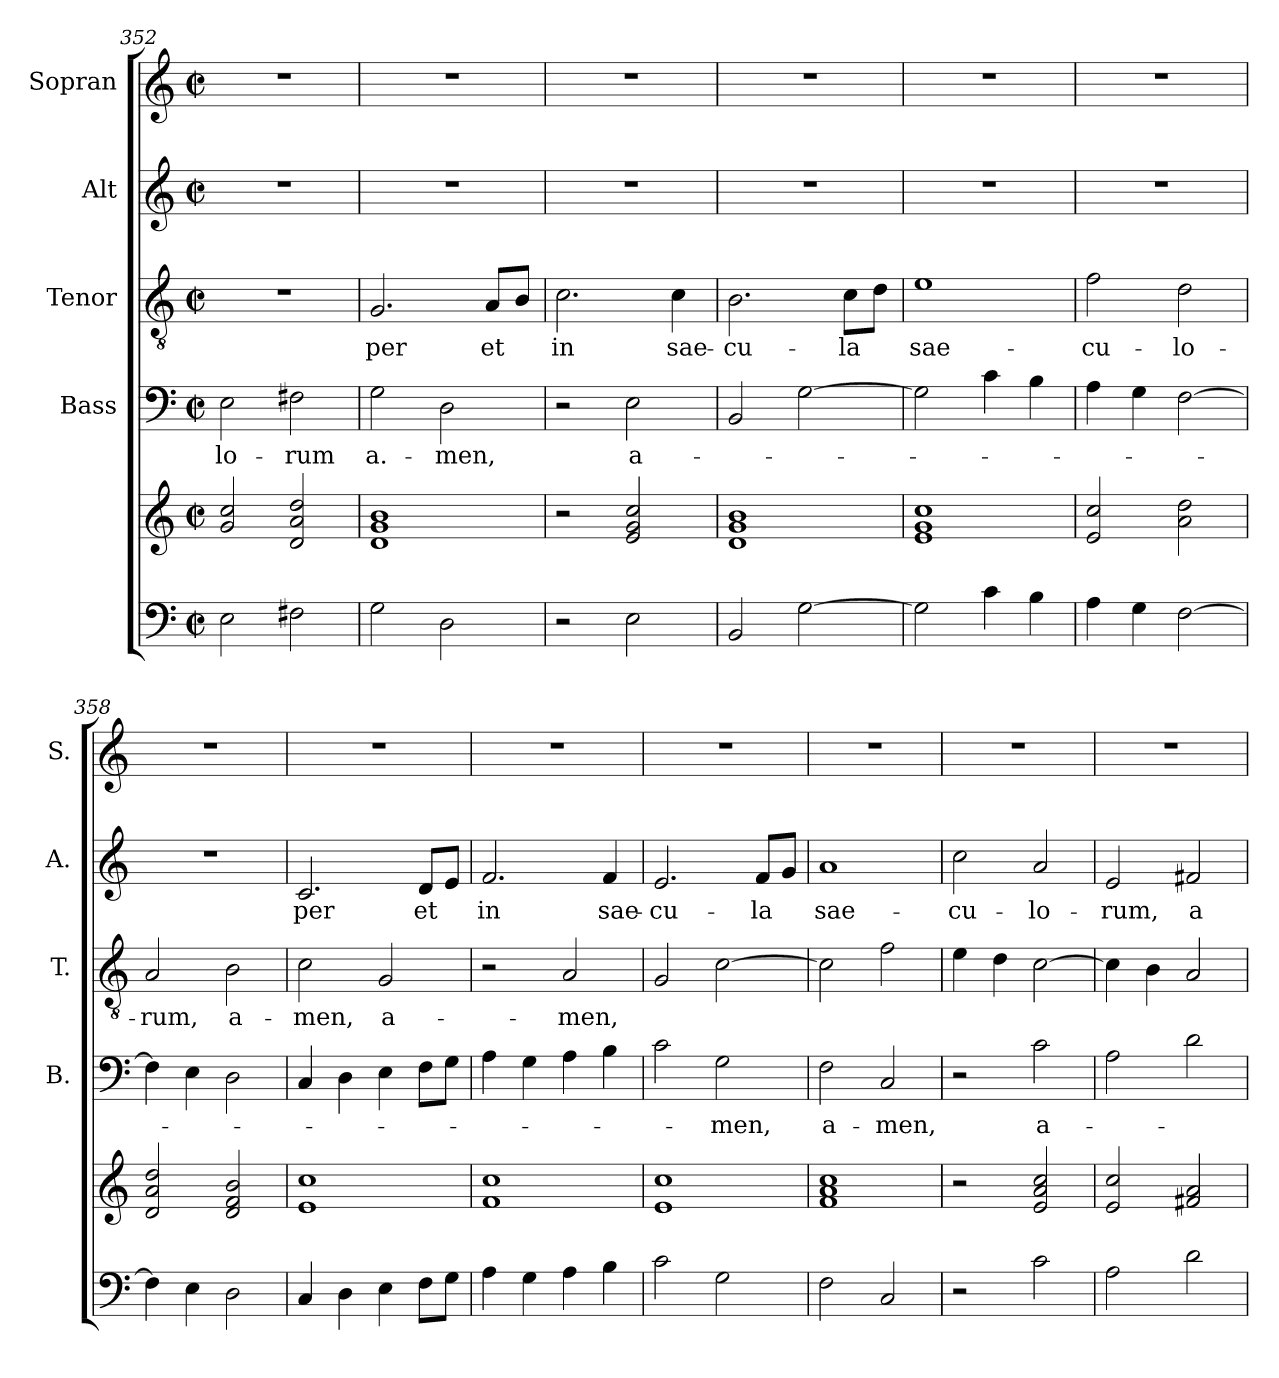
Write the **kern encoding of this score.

**kern	**kern	**kern	**text	**kern	**text	**kern	**text	**kern
*part5	*part5	*part4	*part4	*part3	*part3	*part2	*part2	*part1
*staff6	*staff5	*staff4	*staff4	*staff3	*staff3	*staff2	*staff2	*staff1
*	*	*I"Bass	*	*I"Tenor	*	*I"Alt	*	*I"Sopran
*	*	*I'B.	*	*I'T.	*	*I'A.	*	*I'S.
*clefF4	*clefG2	*clefF4	*	*clefGv2	*	*clefG2	*	*clefG2
*k[]	*k[]	*k[]	*	*k[]	*	*k[]	*	*k[]
*C:	*C:	*C:	*	*C:	*	*C:	*	*C:
*M2/2	*M2/2	*M2/2	*	*M2/2	*	*M2/2	*	*M2/2
*met(c|)	*met(c|)	*met(c|)	*	*met(c|)	*	*met(c|)	*	*met(c|)
=352	=352	=352	=352	=352	=352	=352	=352	=352
!	!	!	!LO:LY:b	!	!	!	!	!
2E\	2g/ 2cc/	2E\	-lo-	1r	.	1r	.	1r
!	!	!	!LO:LY:b	!	!	!	!	!
2F#X\	2d/ 2a/ 2dd/	2F#X\	-rum	.	.	.	.	.
=353	=353	=353	=353	=353	=353	=353	=353	=353
!	!	!	!LO:LY:b	!	!LO:LY:b	!	!	!
2G\	1d 1g 1b	2G\	a.-	2.G/	-per	1r	.	1r
!	!	!	!LO:LY:b	!	!	!	!	!
2D\	.	2D\	-men,	.	.	.	.	.
!	!	!	!	!	!LO:LY:b	!	!	!
.	.	.	.	8A/L	et	.	.	.
.	.	.	.	8B/J	.	.	.	.
=354	=354	=354	=354	=354	=354	=354	=354	=354
!	!	!	!	!	!LO:LY:b	!	!	!
2r	2r	2r	.	2.c\	in	1r	.	1r
!	!	!	!LO:LY:b	!	!	!	!	!
2E\	2e/ 2g/ 2cc/	2E\	a-	.	.	.	.	.
!	!	!	!	!	!LO:LY:b	!	!	!
.	.	.	.	4c\	sae-	.	.	.
=355	=355	=355	=355	=355	=355	=355	=355	=355
!	!	!	!	!	!LO:LY:b	!	!	!
2BB/	1d 1g 1b	2BB/	.	2.B\	-cu-	1r	.	1r
[2G\	.	[2G\	.	.	.	.	.	.
!	!	!	!	!	!LO:LY:b	!	!	!
.	.	.	.	8c\L	-la	.	.	.
.	.	.	.	8d\J	.	.	.	.
!!LO:LB:g=z
=356	=356	=356	=356	=356	=356	=356	=356	=356
!	!	!	!	!	!LO:LY:b	!	!	!
2G\]	1e 1g 1cc	2G\]	.	1e	sae-	1r	.	1r
4c\	.	4c\	.	.	.	.	.	.
4B\	.	4B\	.	.	.	.	.	.
=357	=357	=357	=357	=357	=357	=357	=357	=357
!	!	!	!	!	!LO:LY:b	!	!	!
4A\	2e/ 2cc/	4A\	.	2f\	-cu-	1r	.	1r
4G\	.	4G\	.	.	.	.	.	.
!	!	!	!	!	!LO:LY:b	!	!	!
[2F\	2a\ 2dd\	[2F\	.	2d\	-lo-	.	.	.
=358	=358	=358	=358	=358	=358	=358	=358	=358
!	!	!	!	!	!LO:LY:b	!	!	!
4F\]	2d/ 2a/ 2dd/	4F\]	.	2A/	-rum,	1r	.	1r
4E\	.	4E\	.	.	.	.	.	.
!	!	!	!	!	!LO:LY:b	!	!	!
2D\	2d/ 2f/ 2b/	2D\	.	2B\	a-	.	.	.
=359	=359	=359	=359	=359	=359	=359	=359	=359
!	!	!	!	!	!LO:LY:b	!	!LO:LY:b	!
4C/	1e 1cc	4C/	.	2c\	-men,	2.c/	-per	1r
4D\	.	4D\	.	.	.	.	.	.
!	!	!	!	!	!LO:LY:b	!	!	!
4E\	.	4E\	.	2G/	a-	.	.	.
!	!	!	!	!	!	!	!LO:LY:b	!
8F\L	.	8F\L	.	.	.	8d/L	et	.
8G\J	.	8G\J	.	.	.	8e/J	.	.
=360	=360	=360	=360	=360	=360	=360	=360	=360
!	!	!	!	!	!	!	!LO:LY:b	!
4A\	1f 1cc	4A\	.	2r	.	2.f/	in	1r
4G\	.	4G\	.	.	.	.	.	.
!	!	!	!	!	!LO:LY:b	!	!	!
4A\	.	4A\	.	2A/	-men,	.	.	.
!	!	!	!	!	!	!	!LO:LY:b	!
4B\	.	4B\	.	.	.	4f/	sae-	.
=361	=361	=361	=361	=361	=361	=361	=361	=361
!	!	!	!	!	!	!	!LO:LY:b	!
2c\	1e 1cc	2c\	.	2G/	.	2.e/	-cu-	1r
!	!	!	!LO:LY:b	!	!	!	!	!
2G\	.	2G\	-men,	[2c\	.	.	.	.
!	!	!	!	!	!	!	!LO:LY:b	!
.	.	.	.	.	.	8f/L	-la	.
.	.	.	.	.	.	8g/J	.	.
=362	=362	=362	=362	=362	=362	=362	=362	=362
!	!	!	!LO:LY:b	!	!	!	!LO:LY:b	!
2F\	1f 1a 1cc	2F\	a-	2c\]	.	1a	sae-	1r
!	!	!	!LO:LY:b	!	!	!	!	!
2C/	.	2C/	-men,	2f\	.	.	.	.
=363	=363	=363	=363	=363	=363	=363	=363	=363
!	!	!	!	!	!	!	!LO:LY:b	!
2r	2r	2r	.	4e\	.	2cc\	-cu-	1r
.	.	.	.	4d\	.	.	.	.
!	!	!	!LO:LY:b	!	!	!	!LO:LY:b	!
2c\	2e/ 2a/ 2cc/	2c\	a-	[2c\	.	2a/	-lo-	.
!!LO:PB:g=z
=364	=364	=364	=364	=364	=364	=364	=364	=364
!	!	!	!	!	!	!	!LO:LY:b	!
2A\	2e/ 2cc/	2A\	.	4c\]	.	2e/	-rum,	1r
.	.	.	.	4B\	.	.	.	.
!	!	!	!	!	!	!	!LO:LY:b	!
2d\	2f#X/ 2a/	2d\	.	2A/	.	2f#X/	a-	.
=	=	=	=	=	=	=	=	=
*-	*-	*-	*-	*-	*-	*-	*-	*-
